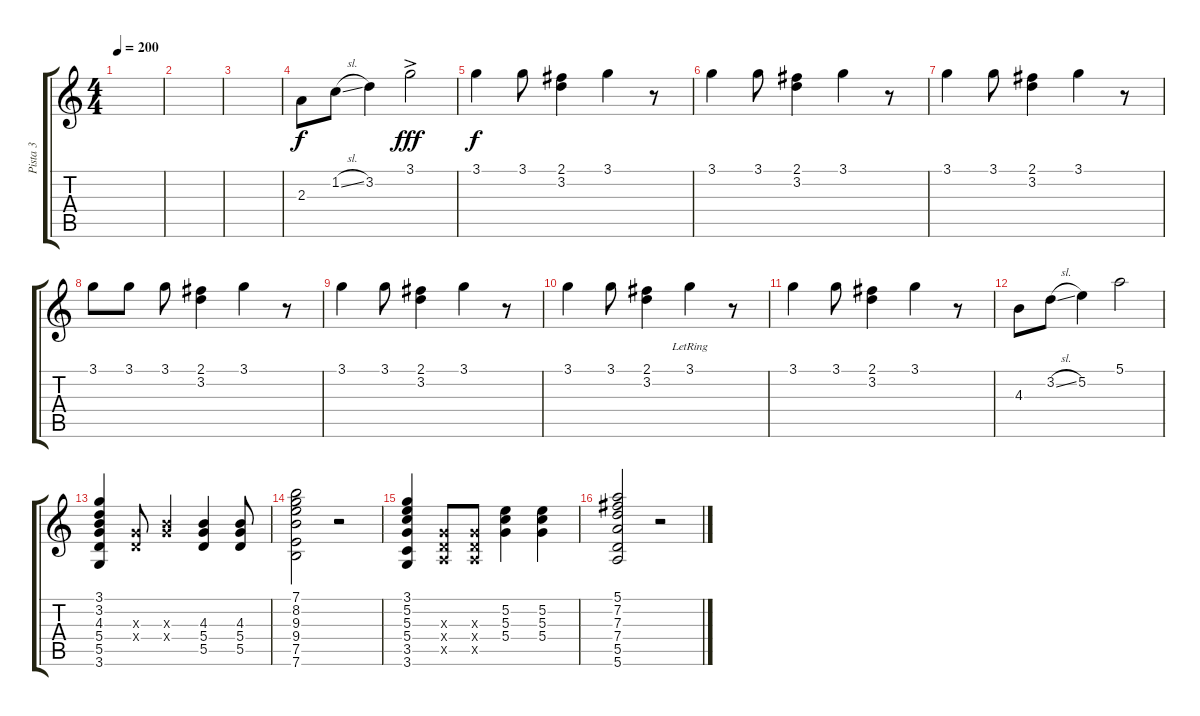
\track ("Pista 3" "Pista 3") {instrument distortionguitar}
\staff {score tabs}
\tuning (E4 B3 G3 D3 A2 E2) {hide}
\ts (4 4)
\tempo 200
\clef g2
\ks c
|
|
|
2.3.8 1.2{sl}.8 3.2.4 3.1{ac}.2{dy fff} |
3.1.4{dy f} 3.1.8 (2.1 3.2).4 3.1.4 r.8 |
3.1.4 3.1.8 (2.1 3.2).4 3.1.4 r.8 |
3.1.4 3.1.8 (2.1 3.2).4 3.1.4 r.8 |
3.1.8 3.1.8 3.1.8 (2.1 3.2).4 3.1.4 r.8 |
3.1.4 3.1.8 (2.1 3.2).4 3.1.4 r.8 |
3.1.4 3.1.8 (2.1 3.2).4 3.1{lr}.4 r.8 |
3.1.4 3.1.8 (2.1 3.2).4 3.1.4 r.8 |
4.3.8 3.2{sl}.8 5.2.4 5.1.2 |
(3.1 3.2 4.3 5.4 5.5 3.6).4 (0.3{x} 0.4{x}).8 (4.3{x} 5.4{x}).4 (4.3 5.4 5.5).4 (4.3 5.4 5.5).8 |
(7.1 8.2 9.3 9.4 7.5 7.6).2 r.2 |
(3.1 5.2 5.3 5.4 3.5 3.6).4 (0.3{x} 0.4{x} 0.5{x}).8 (0.3{x} 0.4{x} 0.5{x}).8 (5.2 5.3 5.4).4 (5.2 5.3 5.4).4 |
(5.1 7.2 7.3 7.4 5.5 5.6).2 r.2
